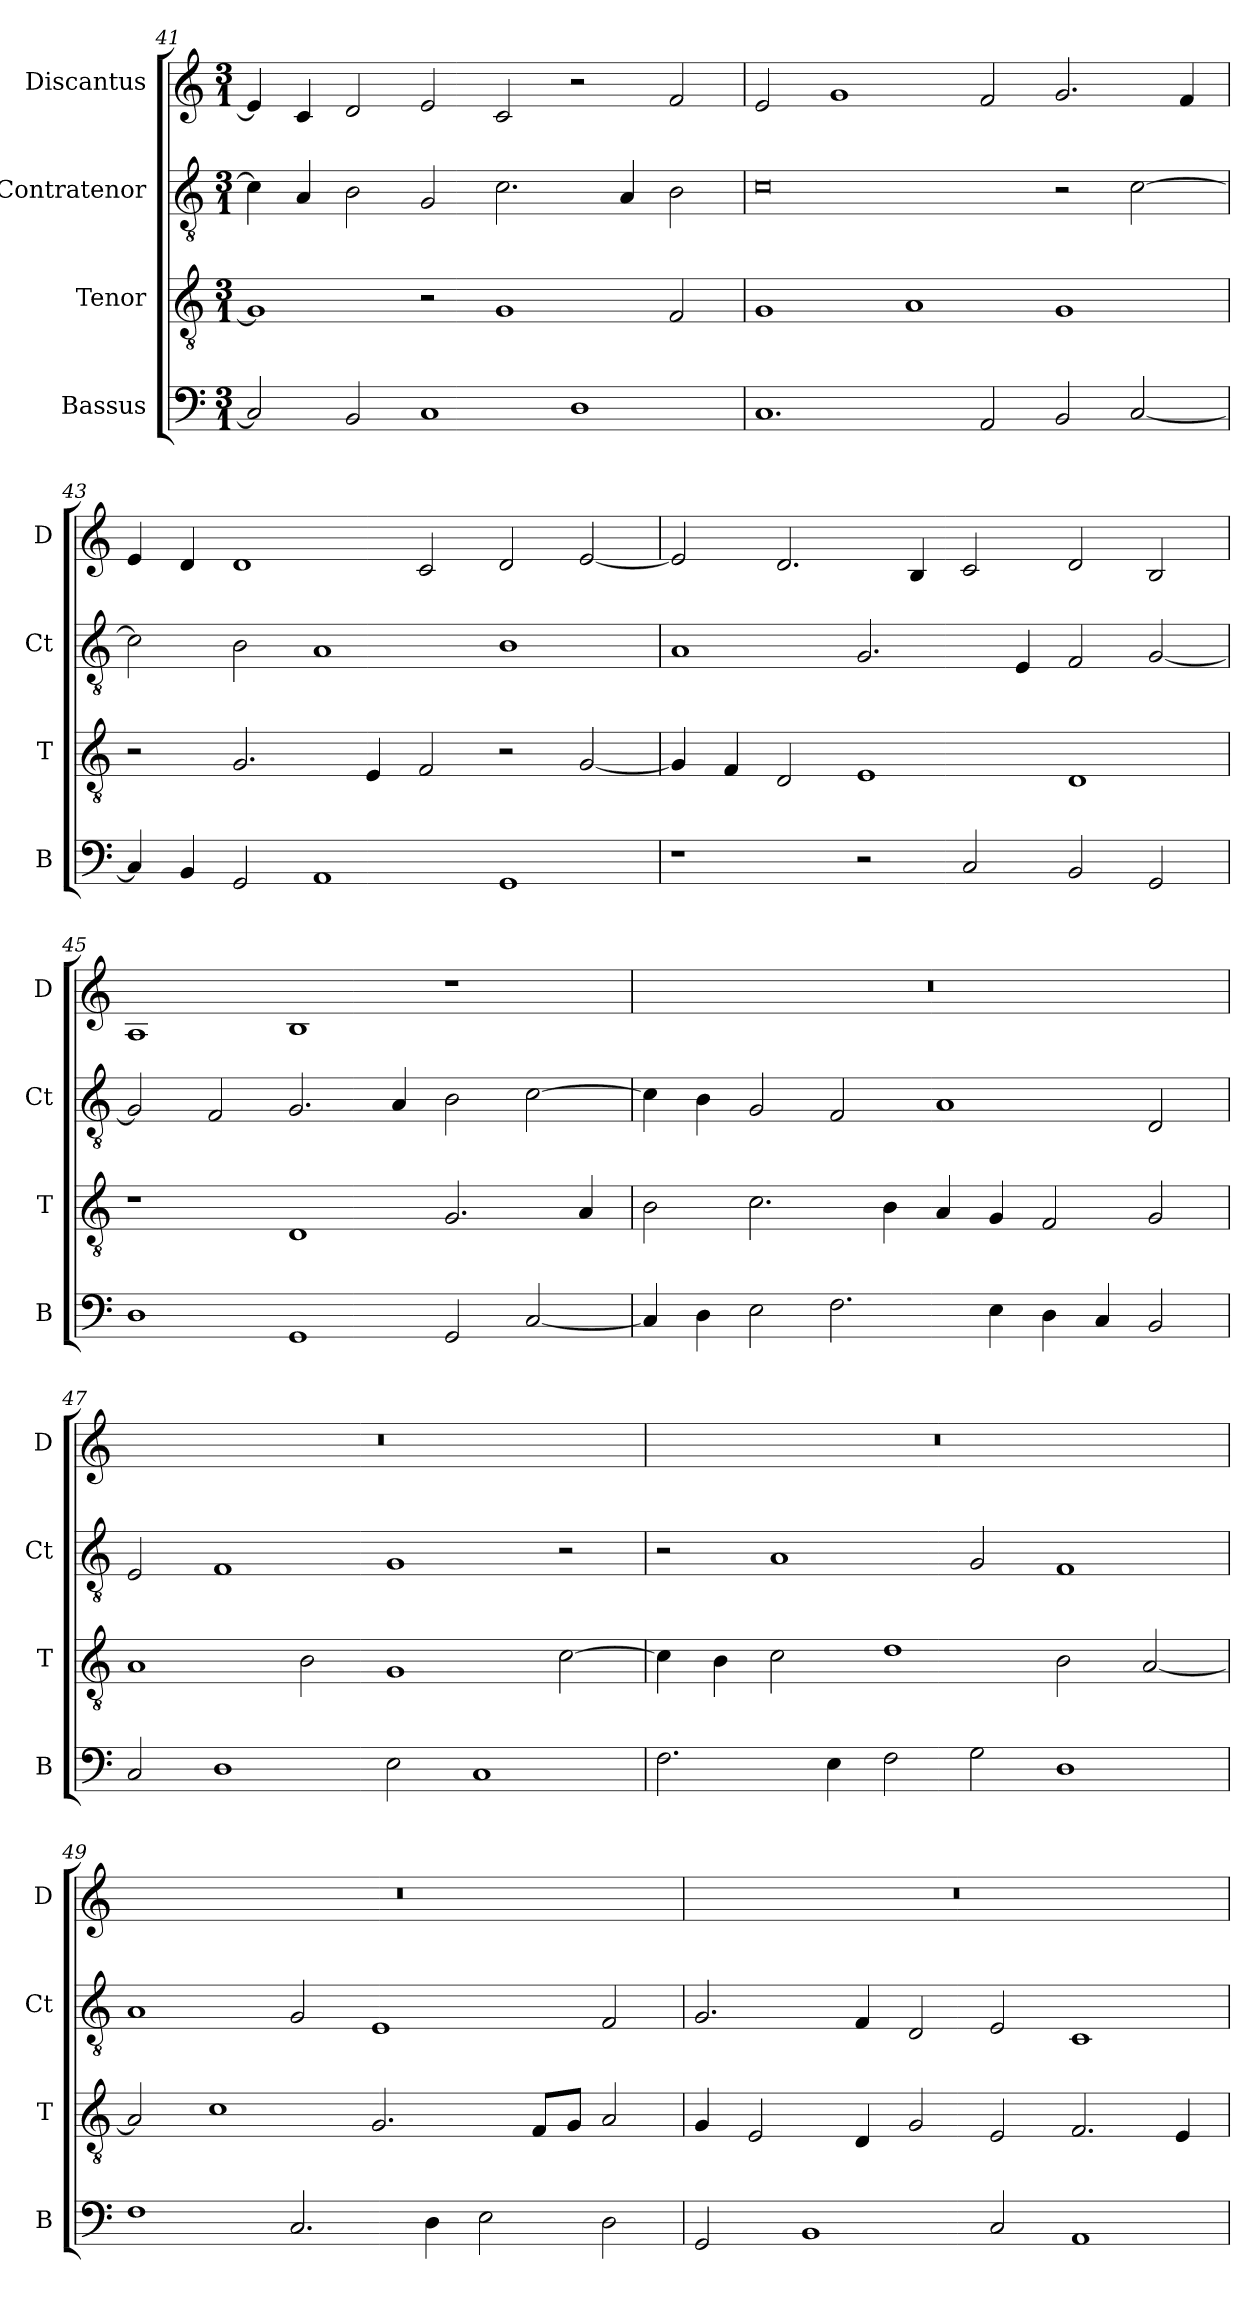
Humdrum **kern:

**kern	**kern	**kern	**kern
*part4	*part3	*part2	*part1
*staff4	*staff3	*staff2	*staff1
*I"Bassus	*I"Tenor	*I"Contratenor	*I"Discantus
*I'B	*I'T	*I'Ct	*I'D
*clefF4	*clefGv2	*clefGv2	*clefG2
*k[]	*k[]	*k[]	*k[]
*M3/1	*M3/1	*M3/1	*M3/1
=41	=41	=41	=41
2C/]	1G]	4c\]	4e/]
.	.	4A/	4c/
2BB/	.	2B\	2d/
1C	2r	2G/	2e/
.	1G	2.c\	2c/
1D	.	.	2r
.	.	4A/	.
.	2F/	2B\	2f/
=42	=42	=42	=42
1.C	1G	0c	2e/
.	.	.	1g
.	1A	.	.
2AA/	.	.	2f/
2BB/	1G	2r	2.g/
[2C/	.	[2c\	.
.	.	.	4f/
=43	=43	=43	=43
4C/]	2r	2c\]	4e/
4BB/	.	.	4d/
2GG/	2.G/	2B\	1d
1AA	.	1A	.
.	4E/	.	.
.	2F/	.	2c/
1GG	2r	1B	2d/
.	[2G/	.	[2e/
=44	=44	=44	=44
1r	4G/]	1A	2e/]
.	4F/	.	.
.	2D/	.	2.d/
2r	1E	2.G/	.
.	.	.	4B/
2C/	.	.	2c/
.	.	4E/	.
2BB/	1D	2F/	2d/
2GG/	.	[2G/	2B/
=45	=45	=45	=45
1D	1r	2G/]	1A
.	.	2F/	.
1GG	1D	2.G/	1B
.	.	4A/	.
2GG/	2.G/	2B\	1r
[2C/	.	[2c\	.
.	4A/	.	.
=46	=46	=46	=46
4C/]	2B\	4c\]	0.r
4D\	.	4B\	.
2E\	2.c\	2G/	.
2.F\	.	2F/	.
.	4B\	.	.
.	4A/	1A	.
4E\	4G/	.	.
4D\	2F/	.	.
4C/	.	.	.
2BB/	2G/	2D/	.
=47	=47	=47	=47
2C/	1A	2E/	0.r
1D	.	1F	.
.	2B\	.	.
2E\	1G	1G	.
1C	.	.	.
.	[2c\	2r	.
=48	=48	=48	=48
2.F\	4c\]	2r	0.r
.	4B\	.	.
.	2c\	1A	.
4E\	.	.	.
2F\	1d	.	.
2G\	.	2G/	.
1D	2B\	1F	.
.	[2A/	.	.
=49	=49	=49	=49
1F	2A/]	1A	0.r
.	1c	.	.
2.C/	.	2G/	.
.	2.G/	1E	.
4D\	.	.	.
2E\	.	.	.
.	8F/L	.	.
.	8G/J	.	.
2D\	2A/	2F/	.
=50	=50	=50	=50
2GG/	4G/	2.G/	0.r
.	2E/	.	.
1BB	.	.	.
.	4D/	4F/	.
.	2G/	2D/	.
2C/	2E/	2E/	.
1AA	2.F/	1C	.
.	4E/	.	.
=	=	=	=
*-	*-	*-	*-
